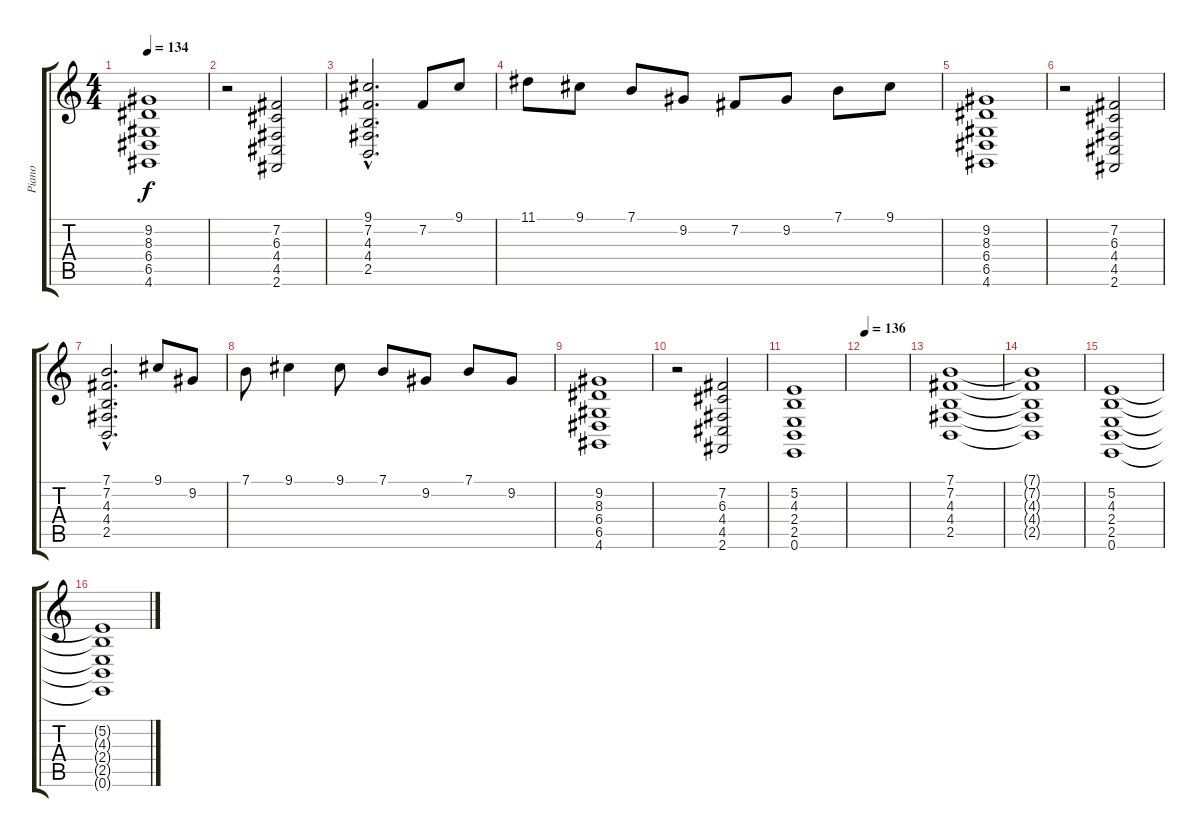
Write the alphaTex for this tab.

\track ("Piano" "Piano") {instrument electricgrandpiano}
\staff {score tabs}
\tuning (E4 B3 G3 D3 A2 E2) {hide}
\ts (4 4)
\tempo 134
\clef g2
\ks c
(9.2 8.3 6.4 6.5 4.6).1{dy f} |
r.2 (7.2 6.3 4.4 4.5 2.6).2 |
(9.1{hac} 7.2{hac} 4.3{hac} 4.4{hac} 2.5{hac}).2{d} 7.2.8 9.1.8 |
11.1.8 9.1.8 7.1.8 9.2.8 7.2.8 9.2.8 7.1.8 9.1.8 |
(9.2 8.3 6.4 6.5 4.6).1 |
r.2 (7.2 6.3 4.4 4.5 2.6).2 |
(7.1{hac} 7.2{hac} 4.3{hac} 4.4{hac} 2.5{hac}).2{d} 9.1.8 9.2.8 |
7.1.8 9.1.4 9.1.8 7.1.8 9.2.8 7.1.8 9.2.8 |
(9.2 8.3 6.4 6.5 4.6).1 |
r.2 (7.2 6.3 4.4 4.5 2.6).2 |
(5.2 4.3 2.4 2.5 0.6).1 |
\tempo 136
|
(7.1 7.2 4.3 4.4 2.5).1 |
(7.1{t} 7.2{t} 4.3{t} 4.4{t} 2.5{t}).1 |
(5.2 4.3 2.4 2.5 0.6).1 |
(5.2{t} 4.3{t} 2.4{t} 2.5{t} 0.6{t}).1
